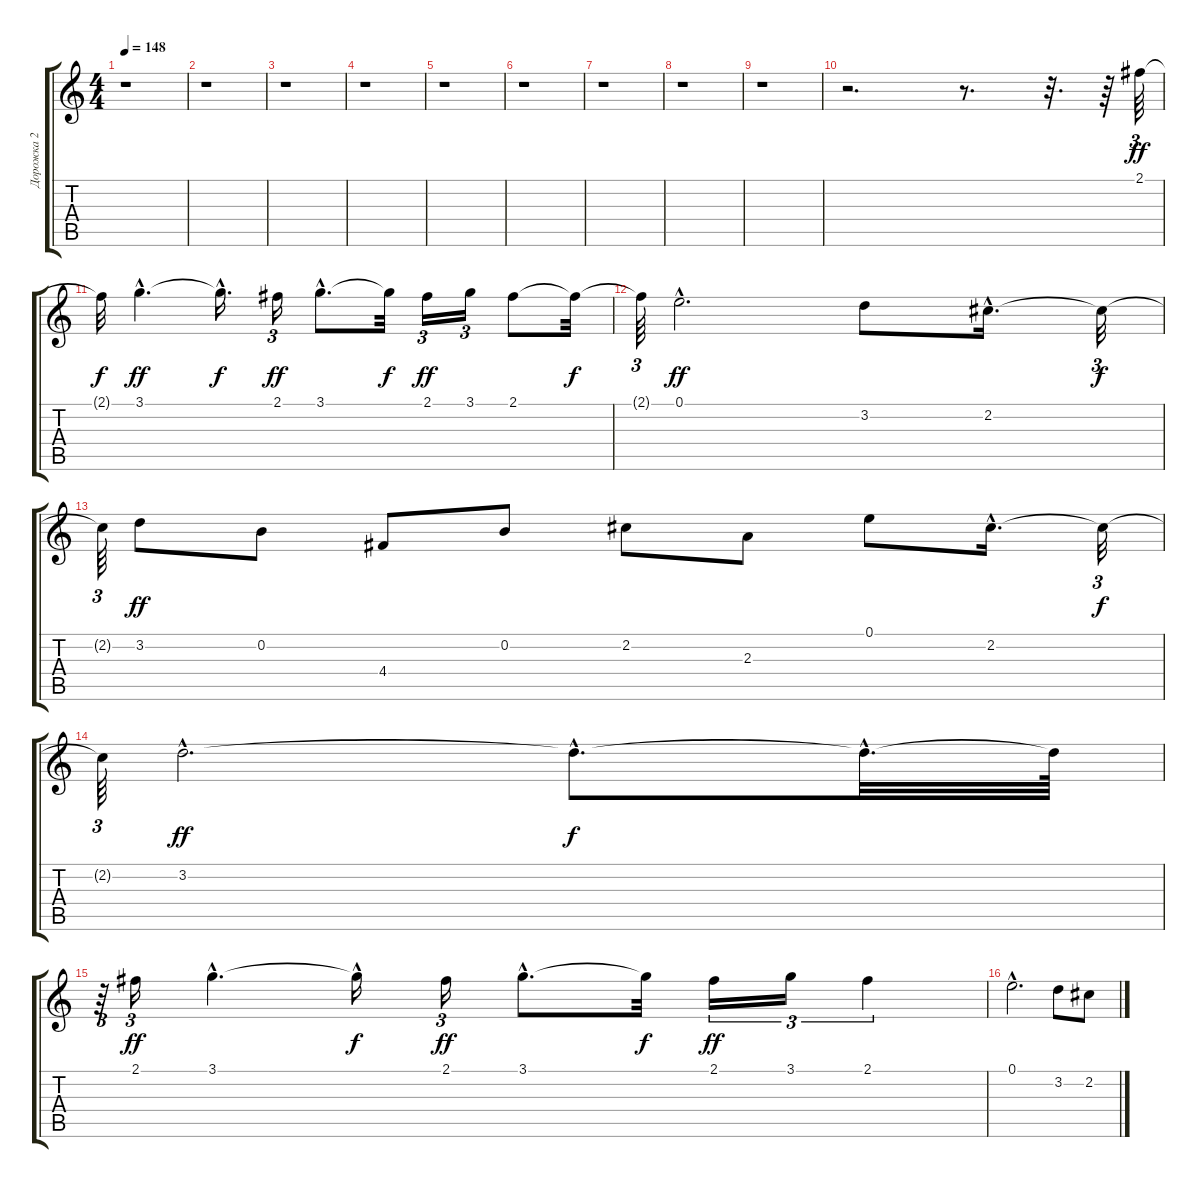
\track ("Дорожка 2" "Дорожка 2") {instrument acousticguitarsteel}
\staff {score tabs}
\tuning (E4 B3 G3 D3 A2 E2) {hide}
\ts (4 4)
\tempo 148
\clef g2
\ks c
r.1{dy f} |
r.1 |
r.1 |
r.1 |
r.1 |
r.1 |
r.1 |
r.1 |
r.1 |
r.2{d} r.8{d} r.32{d} r.64 2.1.64{tu (3 2) dy ff} |
2.1{t}.32{dy f} 3.1{hac}.4{d dy ff} 3.1{hac t}.16{d dy f} 2.1.16{tu (3 2) dy ff} 3.1{hac}.8{d} 3.1{t}.32{dy f} 2.1.16{tu (3 2) dy ff} 3.1.16{tu (3 2)} 2.1.8 2.1{t}.32{dy f} |
2.1{t}.64{tu (3 2)} 0.1{hac}.2{d dy ff} 3.2.8 2.2{hac}.16{d} 2.2{t}.32{tu (3 2) dy f} |
2.2{t}.64{tu (3 2)} 3.2.8{dy ff} 0.2.8 4.4.8 0.2.8 2.2.8 2.3.8 0.1.8 2.2{hac}.16{d} 2.2{t}.32{tu (3 2) dy f} |
2.2{t}.64{tu (3 2)} 3.2{hac}.2{d dy ff} 3.2{hac t}.8{d dy f} 3.2{hac t}.32{d} 3.2{t}.64 |
r.64{tu (3 2)} 2.1.16{tu (3 2) dy ff} 3.1{hac}.4{d} 3.1{hac t}.16{dy f} 2.1.16{tu (3 2) dy ff} 3.1{hac}.8{d} 3.1{t}.32{dy f} 2.1.16{tu (3 2) dy ff} 3.1.16{tu (3 2)} 2.1.4{tu (3 2)} |
0.1{hac}.2{d} 3.2.8 2.2.8
